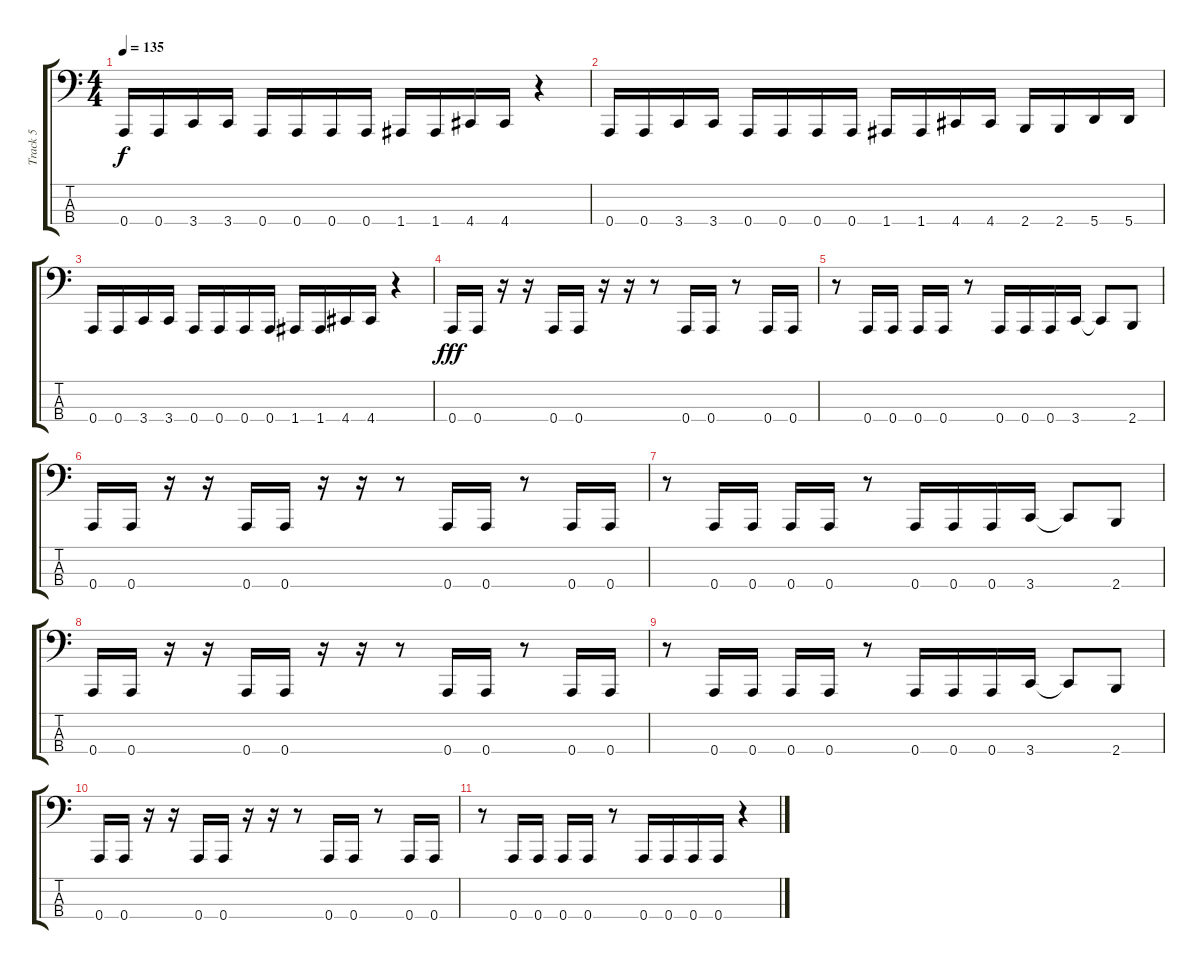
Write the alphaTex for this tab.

\track ("Track 5" "Track 5") {instrument electricbasspick}
\staff {score tabs}
\tuning (D2 A1 E1 A0) {hide}
\ts (4 4)
\tempo 135
\clef f4
\ks c
0.4.16{dy f} 0.4.16 3.4.16 3.4.16 0.4.16 0.4.16 0.4.16 0.4.16 1.4.16 1.4.16 4.4.16 4.4.16 r.4 |
0.4.16 0.4.16 3.4.16 3.4.16 0.4.16 0.4.16 0.4.16 0.4.16 1.4.16 1.4.16 4.4.16 4.4.16 2.4.16 2.4.16 5.4.16 5.4.16 |
0.4.16 0.4.16 3.4.16 3.4.16 0.4.16 0.4.16 0.4.16 0.4.16 1.4.16 1.4.16 4.4.16 4.4.16 r.4 |
0.4.16{dy fff} 0.4.16 r.16 r.16 0.4.16 0.4.16 r.16 r.16 r.8 0.4.16 0.4.16 r.8 0.4.16 0.4.16 |
r.8 0.4.16 0.4.16 0.4.16 0.4.16 r.8 0.4.16 0.4.16 0.4.16 3.4.16 3.4{t}.8 2.4.8 |
0.4.16 0.4.16 r.16 r.16 0.4.16 0.4.16 r.16 r.16 r.8 0.4.16 0.4.16 r.8 0.4.16 0.4.16 |
r.8 0.4.16 0.4.16 0.4.16 0.4.16 r.8 0.4.16 0.4.16 0.4.16 3.4.16 3.4{t}.8 2.4.8 |
0.4.16 0.4.16 r.16 r.16 0.4.16 0.4.16 r.16 r.16 r.8 0.4.16 0.4.16 r.8 0.4.16 0.4.16 |
r.8 0.4.16 0.4.16 0.4.16 0.4.16 r.8 0.4.16 0.4.16 0.4.16 3.4.16 3.4{t}.8 2.4.8 |
0.4.16 0.4.16 r.16 r.16 0.4.16 0.4.16 r.16 r.16 r.8 0.4.16 0.4.16 r.8 0.4.16 0.4.16 |
r.8 0.4.16 0.4.16 0.4.16 0.4.16 r.8{txt ""} 0.4.16 0.4.16 0.4.16 0.4.16 r.4
